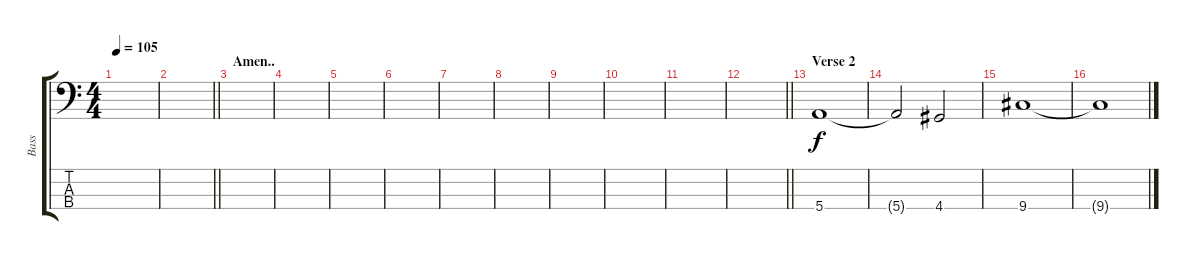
\track ("Bass" "Bass") {instrument electricbassfinger}
\staff {score tabs}
\tuning (G2 D2 A1 E1) {hide}
\ts (4 4)
\tempo 105
\clef f4
\ks c
|
\barLineRight lightlight
|
\section ("" "Amen..")
|
|
|
|
|
|
|
|
|
\barLineRight lightlight
|
\section ("" "Verse 2")
5.4.1 |
5.4{t}.2 4.4.2 |
9.4.1 |
9.4{t}.1
